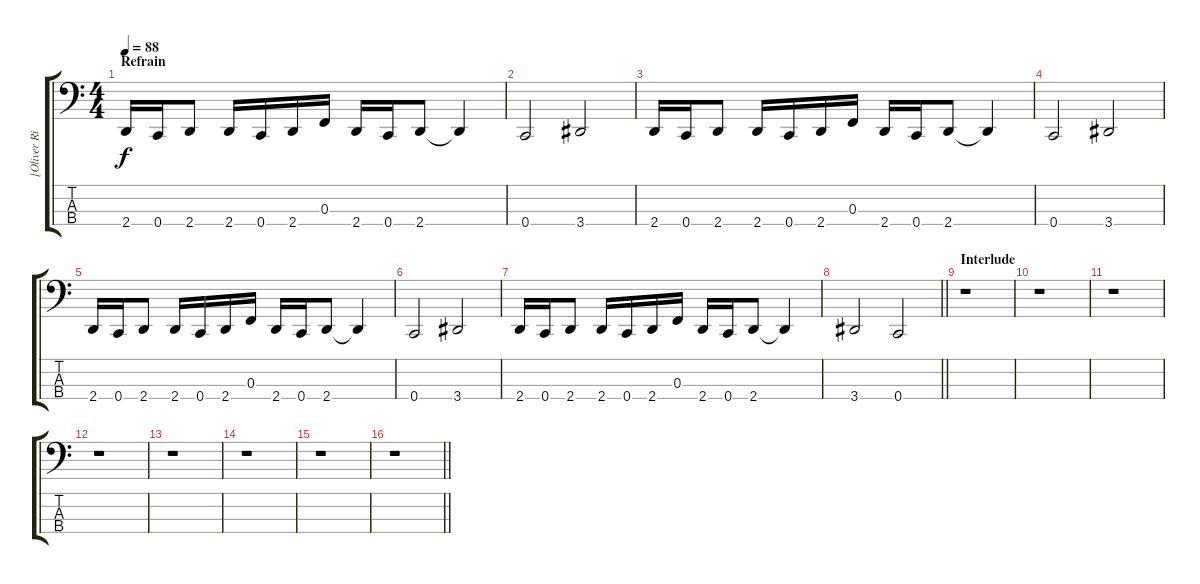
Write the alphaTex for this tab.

\track ("[Oliver Riedel]  Bass" "[Oliver Ri") {instrument electricbassfinger}
\staff {score tabs}
\tuning (Eb2 Bb1 F1 C1) {hide}
\ts (4 4)
\section ("" "Refrain")
\tempo 88
\clef f4
\ks c
2.4.16{dy f} 0.4.16 2.4.8 2.4.16 0.4.16 2.4.16 0.3.16 2.4.16 0.4.16 2.4.8 2.4{t}.4 |
0.4.2 3.4.2 |
2.4.16 0.4.16 2.4.8 2.4.16 0.4.16 2.4.16 0.3.16 2.4.16 0.4.16 2.4.8 2.4{t}.4 |
0.4.2 3.4.2 |
2.4.16 0.4.16 2.4.8 2.4.16 0.4.16 2.4.16 0.3.16 2.4.16 0.4.16 2.4.8 2.4{t}.4 |
0.4.2 3.4.2 |
2.4.16 0.4.16 2.4.8 2.4.16 0.4.16 2.4.16 0.3.16 2.4.16 0.4.16 2.4.8 2.4{t}.4 |
\barLineRight lightlight
3.4.2 0.4.2 |
\section ("" "Interlude")
r.1 |
r.1 |
r.1 |
r.1 |
r.1 |
r.1 |
r.1 |
\barLineRight lightlight
r.1
